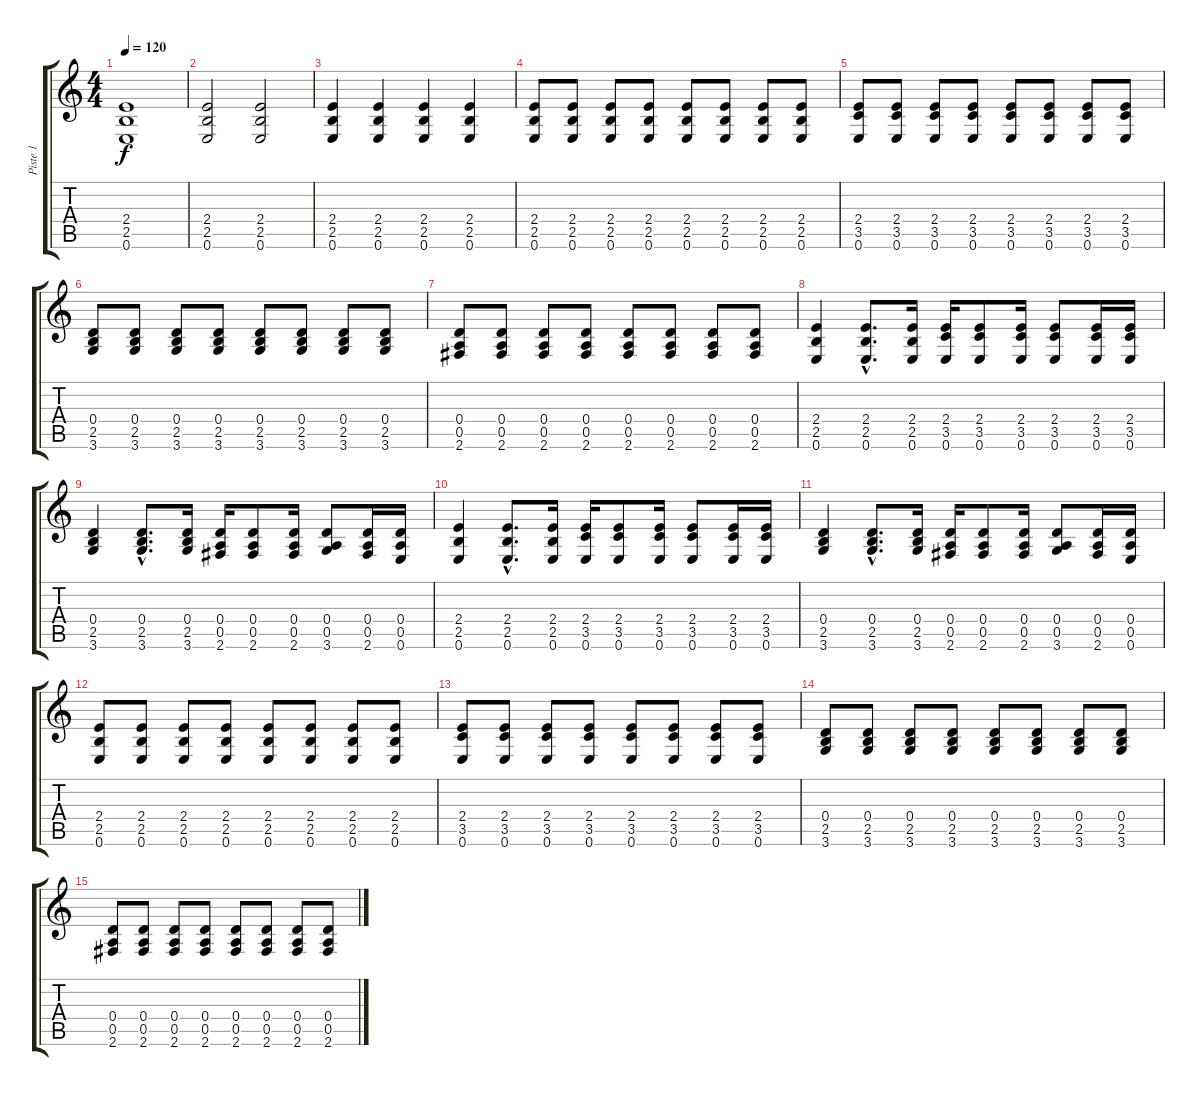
\track ("Piste 1" "Piste 1") {instrument distortionguitar}
\staff {score tabs}
\tuning (E4 B3 G3 D3 A2 E2) {hide}
\ts (4 4)
\tempo 120
\clef g2
\ks c
(2.4 2.5 0.6).1{dy f} |
(2.4 2.5 0.6).2 (2.4 2.5 0.6).2 |
(2.4 2.5 0.6).4 (2.4 2.5 0.6).4 (2.4 2.5 0.6).4 (2.4 2.5 0.6).4 |
(2.4 2.5 0.6).8 (2.4 2.5 0.6).8 (2.4 2.5 0.6).8 (2.4 2.5 0.6).8 (2.4 2.5 0.6).8 (2.4 2.5 0.6).8 (2.4 2.5 0.6).8 (2.4 2.5 0.6).8 |
(2.4 3.5 0.6).8 (2.4 3.5 0.6).8 (2.4 3.5 0.6).8 (2.4 3.5 0.6).8 (2.4 3.5 0.6).8 (2.4 3.5 0.6).8 (2.4 3.5 0.6).8 (2.4 3.5 0.6).8 |
(0.4 2.5 3.6).8 (0.4 2.5 3.6).8 (0.4 2.5 3.6).8 (0.4 2.5 3.6).8 (0.4 2.5 3.6).8 (0.4 2.5 3.6).8 (0.4 2.5 3.6).8 (0.4 2.5 3.6).8 |
(0.4 0.5 2.6).8 (0.4 0.5 2.6).8 (0.4 0.5 2.6).8 (0.4 0.5 2.6).8 (0.4 0.5 2.6).8 (0.4 0.5 2.6).8 (0.4 0.5 2.6).8 (0.4 0.5 2.6).8 |
(2.4 2.5 0.6).4 (2.4{hac} 2.5{hac} 0.6{hac}).8{d} (2.4 2.5 0.6).16 (2.4 3.5 0.6).16 (2.4 3.5 0.6).8 (2.4 3.5 0.6).16 (2.4 3.5 0.6).8 (2.4 3.5 0.6).16 (2.4 3.5 0.6).16 |
(0.4 2.5 3.6).4 (0.4{hac} 2.5{hac} 3.6{hac}).8{d} (0.4 2.5 3.6).16 (0.4 0.5 2.6).16 (0.4 0.5 2.6).8 (0.4 0.5 2.6).16 (0.4 0.5 3.6).8 (0.4 0.5 2.6).16 (0.4 0.5 0.6).16 |
(2.4 2.5 0.6).4 (2.4{hac} 2.5{hac} 0.6{hac}).8{d} (2.4 2.5 0.6).16 (2.4 3.5 0.6).16 (2.4 3.5 0.6).8 (2.4 3.5 0.6).16 (2.4 3.5 0.6).8 (2.4 3.5 0.6).16 (2.4 3.5 0.6).16 |
(0.4 2.5 3.6).4 (0.4{hac} 2.5{hac} 3.6{hac}).8{d} (0.4 2.5 3.6).16 (0.4 0.5 2.6).16 (0.4 0.5 2.6).8 (0.4 0.5 2.6).16 (0.4 0.5 3.6).8 (0.4 0.5 2.6).16 (0.4 0.5 0.6).16 |
(2.4 2.5 0.6).8 (2.4 2.5 0.6).8 (2.4 2.5 0.6).8 (2.4 2.5 0.6).8 (2.4 2.5 0.6).8 (2.4 2.5 0.6).8 (2.4 2.5 0.6).8 (2.4 2.5 0.6).8 |
(2.4 3.5 0.6).8 (2.4 3.5 0.6).8 (2.4 3.5 0.6).8 (2.4 3.5 0.6).8 (2.4 3.5 0.6).8 (2.4 3.5 0.6).8 (2.4 3.5 0.6).8 (2.4 3.5 0.6).8 |
(0.4 2.5 3.6).8 (0.4 2.5 3.6).8 (0.4 2.5 3.6).8 (0.4 2.5 3.6).8 (0.4 2.5 3.6).8 (0.4 2.5 3.6).8 (0.4 2.5 3.6).8 (0.4 2.5 3.6).8 |
(0.4 0.5 2.6).8 (0.4 0.5 2.6).8 (0.4 0.5 2.6).8 (0.4 0.5 2.6).8 (0.4 0.5 2.6).8 (0.4 0.5 2.6).8 (0.4 0.5 2.6).8 (0.4 0.5 2.6).8
